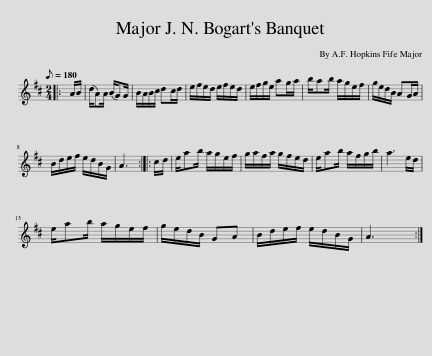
X:1
L:1/8
Q:1/8=180
M:2/4
I:linebreak $
K:none
V:1 treble transpose="8 "
V:1
[K:D]|: A/B/ | (d/A)A/ (B/G)G/ | B/A/B/c/ dc/d/ | e/f/e/d/ e/f/e/d/ | e/f/g/e/ ag/a/ | %5
 b/ab/ a/g/e/f/ | g/e/d/B/ AG/A/ |$ B/d/e/f/ e/d/B/G/ | A3 :: c/d/ | %10
 e/ab/ a/g/e/f/ | g/a/f/a/ g/f/e/d/ | e/ab/ a/f/g/b/ | a3 e/d/ |$ e/ab/ a/g/e/f/ | %15
 g/e/d/B/ GA | B/d/e/f/ e/d/B/G/ | A3 :| %18
